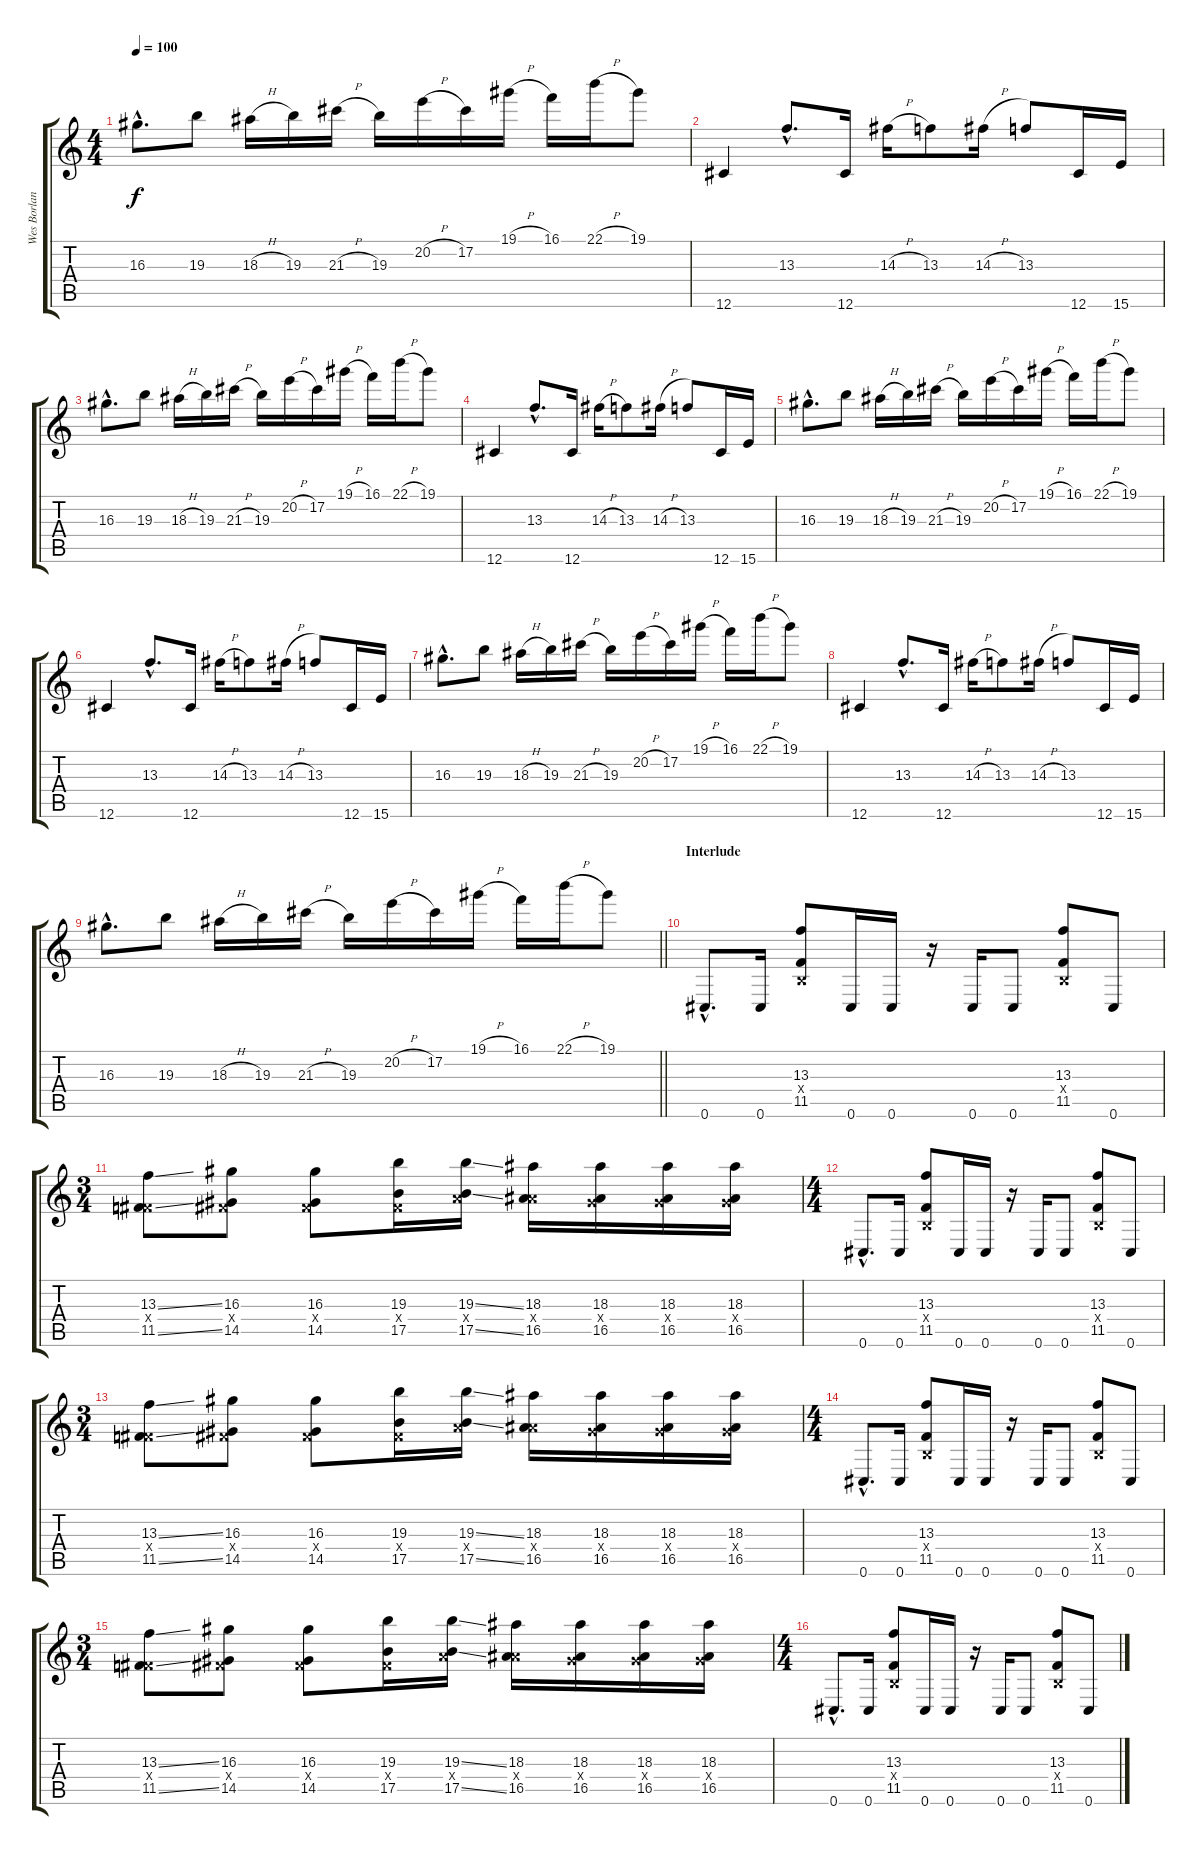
\track ("Wes Borland (Guitar)" "Wes Borlan") {instrument electricguitarclean}
\staff {score tabs}
\tuning (Db4 Ab3 E3 B2 Gb2 Db2) {hide}
\ts (4 4)
\tempo 100
\clef g2
\ks c
16.3{hac}.8{d dy f} 19.3.8 18.3{h}.16 19.3.16 21.3{h}.16 19.3.16 20.2{h}.16 17.2.16 19.1{h}.16 16.1.16 22.1{h}.16 19.1.8 |
12.6.4 13.3{hac}.8{d} 12.6.16 14.3{h}.16 13.3.8 14.3{h}.16 13.3.8 12.6.16 15.6.16 |
16.3{hac}.8{d} 19.3.8 18.3{h}.16 19.3.16 21.3{h}.16 19.3.16 20.2{h}.16 17.2.16 19.1{h}.16 16.1.16 22.1{h}.16 19.1.8 |
12.6.4 13.3{hac}.8{d} 12.6.16 14.3{h}.16 13.3.8 14.3{h}.16 13.3.8 12.6.16 15.6.16 |
16.3{hac}.8{d} 19.3.8 18.3{h}.16 19.3.16 21.3{h}.16 19.3.16 20.2{h}.16 17.2.16 19.1{h}.16 16.1.16 22.1{h}.16 19.1.8 |
12.6.4 13.3{hac}.8{d} 12.6.16 14.3{h}.16 13.3.8 14.3{h}.16 13.3.8 12.6.16 15.6.16 |
16.3{hac}.8{d} 19.3.8 18.3{h}.16 19.3.16 21.3{h}.16 19.3.16 20.2{h}.16 17.2.16 19.1{h}.16 16.1.16 22.1{h}.16 19.1.8 |
12.6.4 13.3{hac}.8{d} 12.6.16 14.3{h}.16 13.3.8 14.3{h}.16 13.3.8 12.6.16 15.6.16 |
\barLineRight lightlight
16.3{hac}.8{d} 19.3.8 18.3{h}.16 19.3.16 21.3{h}.16 19.3.16 20.2{h}.16 17.2.16 19.1{h}.16 16.1.16 22.1{h}.16 19.1.8 |
\section ("" "Interlude")
0.6{hac}.8{d instrument distortionguitar} 0.6.16 (13.3 0.4{x} 11.5).8 0.6.16 0.6.16 r.16 0.6.16 0.6.8 (13.3 0.4{x} 11.5).8 0.6.8 |
\ts (3 4)
(13.3{ss} 7.4{x} 11.5{ss}).8 (16.3 7.4{x} 14.5).8 (16.3 7.4{x} 14.5).8 (19.3 7.4{x} 17.5).16 (19.3{ss} 10.4{x} 17.5{ss}).16 (18.3 10.4{x} 16.5).16 (18.3 9.4{x} 16.5).16 (18.3 9.4{x} 16.5).16 (18.3 9.4{x} 16.5).16 |
\ts (4 4)
0.6{hac}.8{d} 0.6.16 (13.3 0.4{x} 11.5).8 0.6.16 0.6.16 r.16 0.6.16 0.6.8 (13.3 0.4{x} 11.5).8 0.6.8 |
\ts (3 4)
(13.3{ss} 7.4{x} 11.5{ss}).8 (16.3 7.4{x} 14.5).8 (16.3 7.4{x} 14.5).8 (19.3 7.4{x} 17.5).16 (19.3{ss} 10.4{x} 17.5{ss}).16 (18.3 10.4{x} 16.5).16 (18.3 9.4{x} 16.5).16 (18.3 9.4{x} 16.5).16 (18.3 9.4{x} 16.5).16 |
\ts (4 4)
0.6{hac}.8{d} 0.6.16 (13.3 0.4{x} 11.5).8 0.6.16 0.6.16 r.16 0.6.16 0.6.8 (13.3 0.4{x} 11.5).8 0.6.8 |
\ts (3 4)
(13.3{ss} 7.4{x} 11.5{ss}).8 (16.3 7.4{x} 14.5).8 (16.3 7.4{x} 14.5).8 (19.3 7.4{x} 17.5).16 (19.3{ss} 10.4{x} 17.5{ss}).16 (18.3 10.4{x} 16.5).16 (18.3 9.4{x} 16.5).16 (18.3 9.4{x} 16.5).16 (18.3 9.4{x} 16.5).16 |
\ts (4 4)
0.6{hac}.8{d} 0.6.16 (13.3 0.4{x} 11.5).8 0.6.16 0.6.16 r.16 0.6.16 0.6.8 (13.3 0.4{x} 11.5).8 0.6.8
